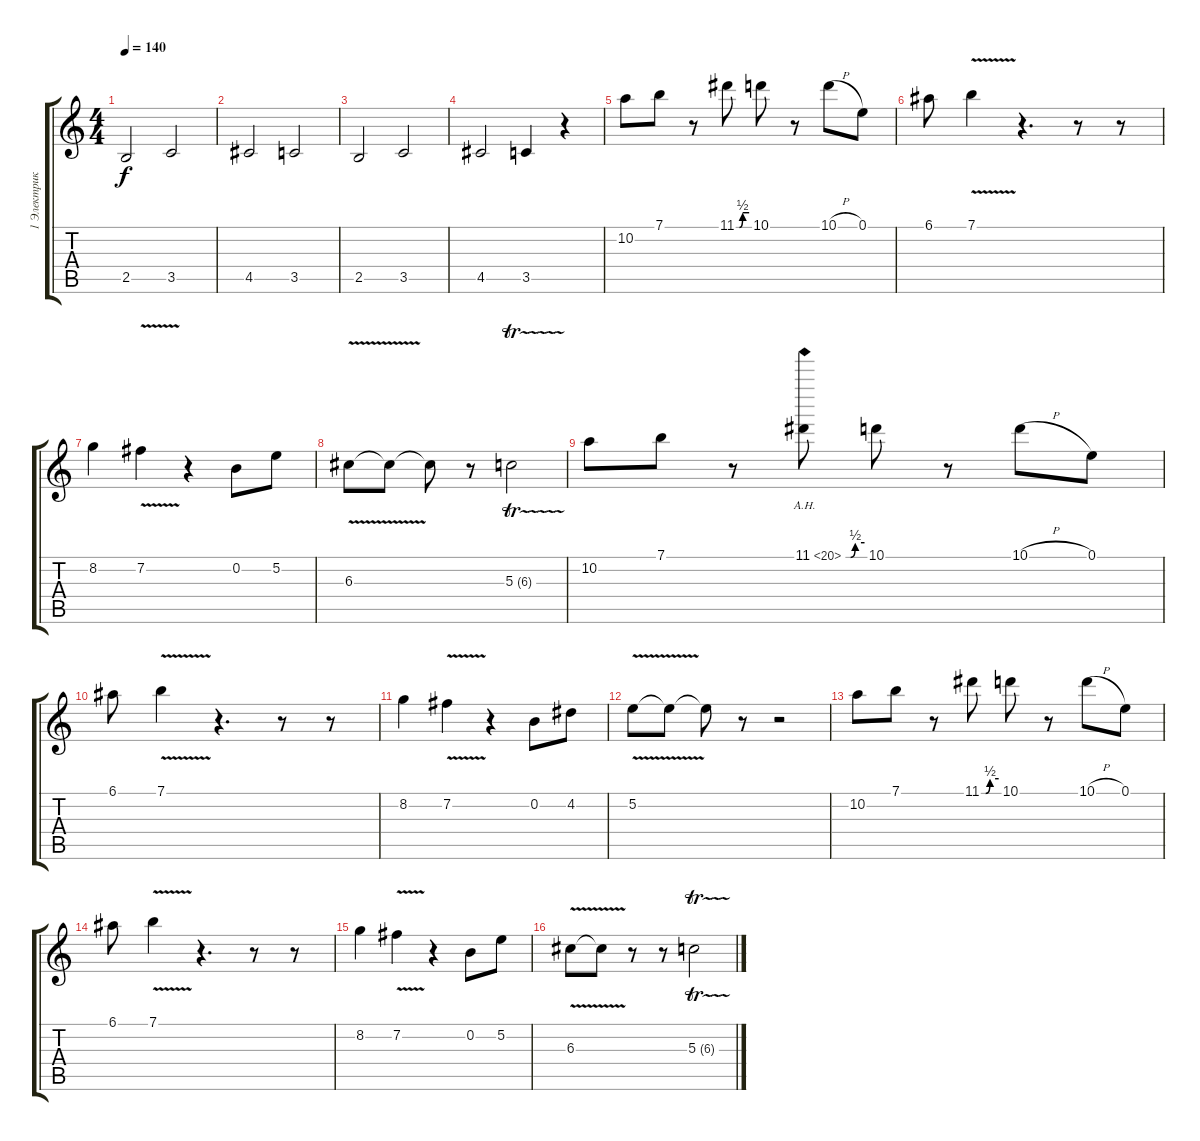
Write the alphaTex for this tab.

\track ("1 Электрик" "1 Электрик") {instrument overdrivenguitar}
\staff {score tabs}
\tuning (E4 B3 G3 D3 A2 E2) {hide}
\ts (4 4)
\tempo 140
\clef g2
\ks c
2.5.2{dy f} 3.5.2 |
4.5.2 3.5.2 |
2.5.2 3.5.2 |
4.5.2 3.5.4 r.4 |
10.2.8 7.1.8 r.8 11.1{be (custom 0 0 15 0 30 2 60 2)}.8 10.1.8 r.8 10.1{h}.8 0.1.8 |
6.1.8 7.1{v}.4 r.4{d} r.8 r.8 |
8.2.4 7.2{v}.4 r.4 0.2.8 5.2.8 |
6.3{v}.8 6.3{t}.8 6.3{t}.8 r.8 5.3{tr (6 16)}.2 |
10.2.8 7.1.8 r.8 11.1{be (custom 0 0 15 0 30 2 60 2) ah 9}.8 10.1.8 r.8 10.1{h}.8 0.1.8 |
6.1.8 7.1{v}.4 r.4{d} r.8 r.8 |
8.2.4 7.2{v}.4 r.4 0.2.8 4.2.8 |
5.2{v}.8 5.2{t}.8 5.2{t}.8 r.8 r.2 |
10.2.8 7.1.8 r.8 11.1{be (custom 0 0 15 0 30 2 60 2)}.8 10.1.8 r.8 10.1{h}.8 0.1.8 |
6.1.8 7.1{v}.4 r.4{d} r.8 r.8 |
8.2.4 7.2{v}.4 r.4 0.2.8 5.2.8 |
6.3{v}.8 6.3{t}.8 r.8 r.8 5.3{tr (6 16)}.2
